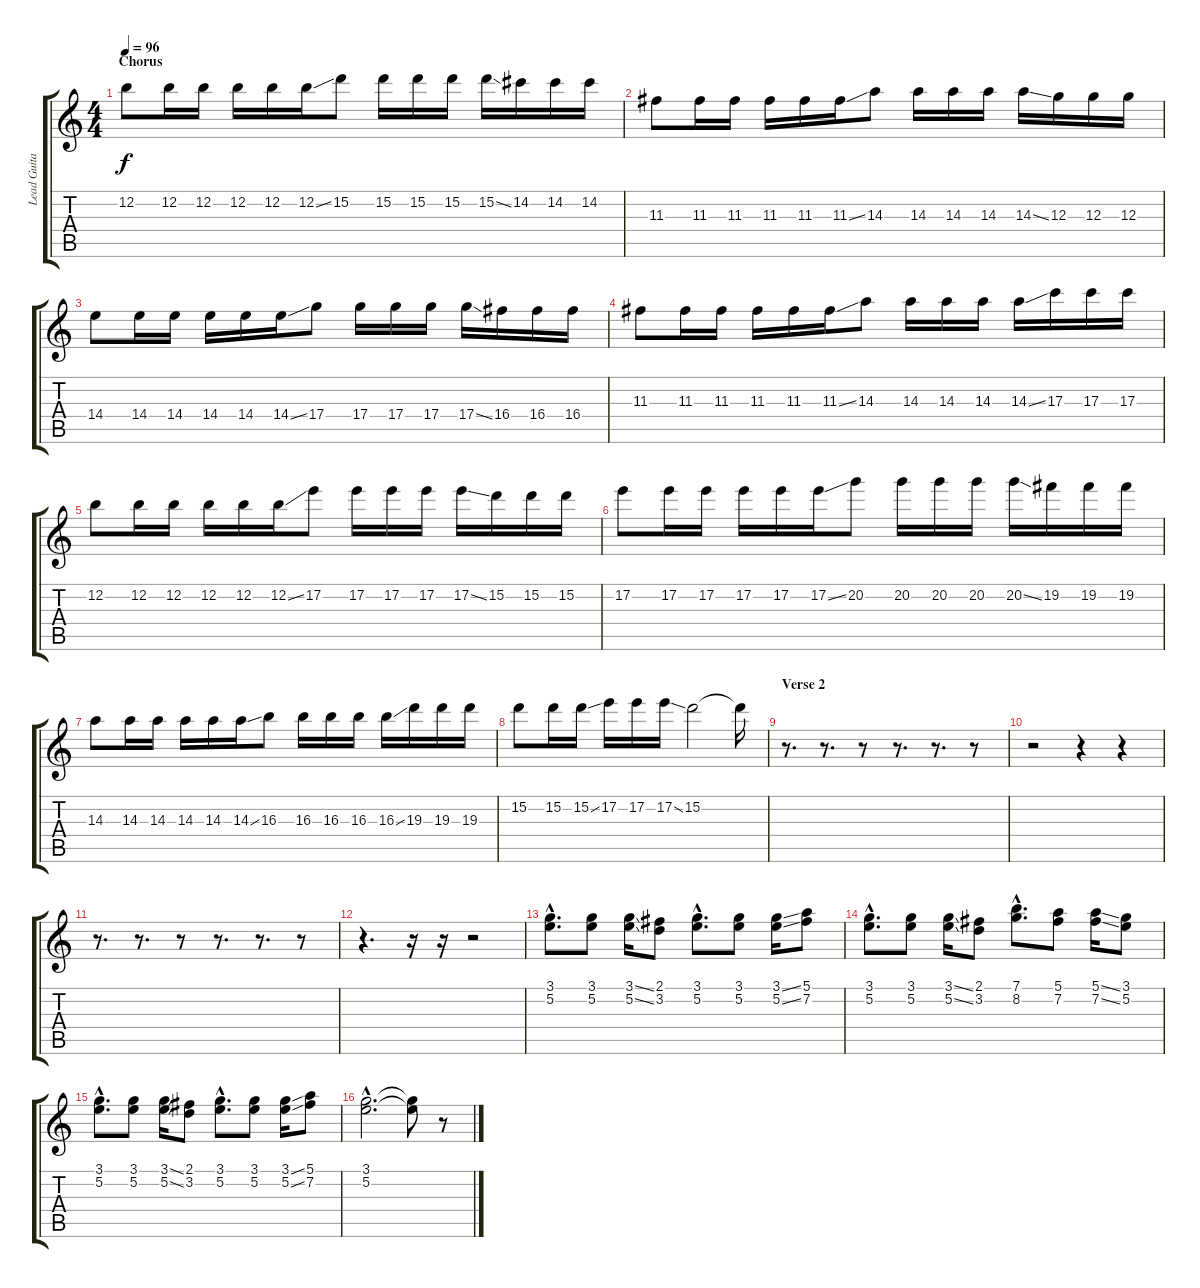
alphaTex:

\track ("Lead Guitar" "Lead Guita") {instrument acousticguitarsteel}
\staff {score tabs}
\tuning (E4 B3 G3 D3 A2 E2) {hide}
\ts (4 4)
\section ("" "Chorus")
\tempo 96
\clef g2
\ks c
12.2.8{dy f} 12.2.16 12.2.16 12.2.16 12.2.16 12.2{ss}.16 15.2.8 15.2.16 15.2.16 15.2.16 15.2{ss}.16 14.2.16 14.2.16 14.2.16 |
11.3.8 11.3.16 11.3.16 11.3.16 11.3.16 11.3{ss}.16 14.3.8 14.3.16 14.3.16 14.3.16 14.3{ss}.16 12.3.16 12.3.16 12.3.16 |
14.4.8 14.4.16 14.4.16 14.4.16 14.4.16 14.4{ss}.16 17.4.8 17.4.16 17.4.16 17.4.16 17.4{ss}.16 16.4.16 16.4.16 16.4.16 |
11.3.8 11.3.16 11.3.16 11.3.16 11.3.16 11.3{ss}.16 14.3.8 14.3.16 14.3.16 14.3.16 14.3{ss}.16 17.3.16 17.3.16 17.3.16 |
12.2.8 12.2.16 12.2.16 12.2.16 12.2.16 12.2{ss}.16 17.2.8 17.2.16 17.2.16 17.2.16 17.2{ss}.16 15.2.16 15.2.16 15.2.16 |
17.2.8 17.2.16 17.2.16 17.2.16 17.2.16 17.2{ss}.16 20.2.8 20.2.16 20.2.16 20.2.16 20.2{ss}.16 19.2.16 19.2.16 19.2.16 |
14.3.8 14.3.16 14.3.16 14.3.16 14.3.16 14.3{ss}.16 16.3.8 16.3.16 16.3.16 16.3.16 16.3{ss}.16 19.3.16 19.3.16 19.3.16 |
15.2.8 15.2.16 15.2{ss}.16 17.2.16 17.2.16 17.2{ss}.16 15.2.2 15.2{t}.16 |
\section ("" "Verse 2")
r.8{d} r.8{d} r.8 r.8{d} r.8{d} r.8 |
r.2 r.4 r.4 |
r.8{d} r.8{d} r.8 r.8{d} r.8{d} r.8 |
r.4{d} r.16 r.16 r.2 |
(3.1{hac} 5.2{hac}).8{d} (3.1 5.2).8 (3.1{ss} 5.2{ss}).16 (2.1 3.2).8 (3.1{hac} 5.2{hac}).8{d} (3.1 5.2).8 (3.1{ss} 5.2{ss}).16 (5.1 7.2).8 |
(3.1{hac} 5.2{hac}).8{d} (3.1 5.2).8 (3.1{ss} 5.2{ss}).16 (2.1 3.2).8 (7.1{hac} 8.2{hac}).8{d} (5.1 7.2).8 (5.1{ss} 7.2{ss}).16 (3.1 5.2).8 |
(3.1{hac} 5.2{hac}).8{d} (3.1 5.2).8 (3.1{ss} 5.2{ss}).16 (2.1 3.2).8 (3.1{hac} 5.2{hac}).8{d} (3.1 5.2).8 (3.1{ss} 5.2{ss}).16 (5.1 7.2).8 |
(3.1{hac} 5.2{hac}).2{d} (3.1{t} 5.2{t}).8 r.8
